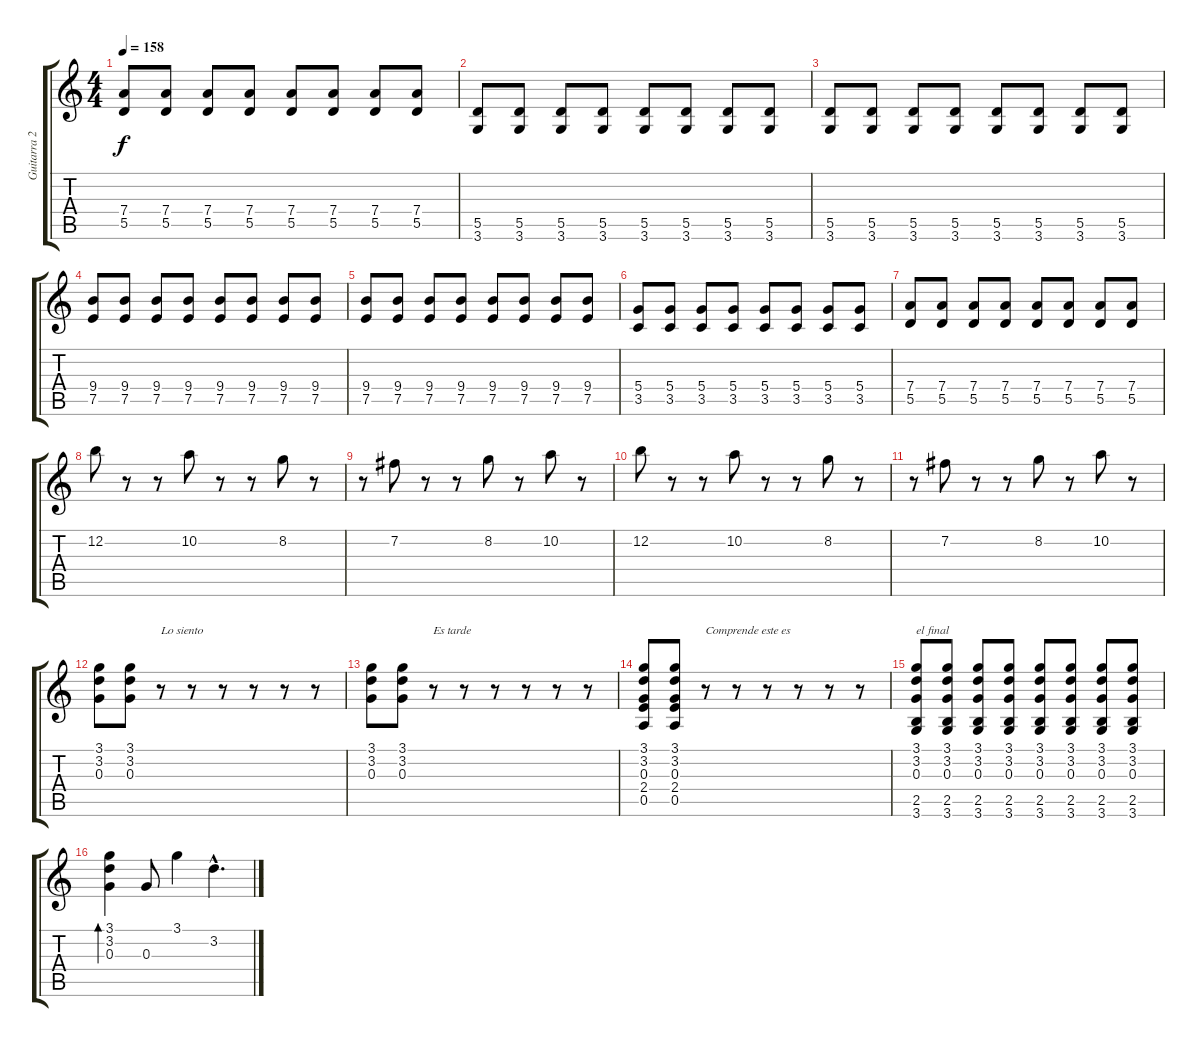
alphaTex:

\track ("Guitarra 2" "Guitarra 2") {instrument electricguitarmuted}
\staff {score tabs}
\tuning (E4 B3 G3 D3 A2 E2) {hide}
\ts (4 4)
\tempo 158
\clef g2
\ks c
(7.4 5.5).8{dy f} (7.4 5.5).8 (7.4 5.5).8 (7.4 5.5).8 (7.4 5.5).8 (7.4 5.5).8 (7.4 5.5).8 (7.4 5.5).8 |
(5.5 3.6).8 (5.5 3.6).8 (5.5 3.6).8 (5.5 3.6).8 (5.5 3.6).8 (5.5 3.6).8 (5.5 3.6).8 (5.5 3.6).8 |
(5.5 3.6).8 (5.5 3.6).8 (5.5 3.6).8 (5.5 3.6).8 (5.5 3.6).8 (5.5 3.6).8 (5.5 3.6).8 (5.5 3.6).8 |
(9.4 7.5).8 (9.4 7.5).8 (9.4 7.5).8 (9.4 7.5).8 (9.4 7.5).8 (9.4 7.5).8 (9.4 7.5).8 (9.4 7.5).8 |
(9.4 7.5).8 (9.4 7.5).8 (9.4 7.5).8 (9.4 7.5).8 (9.4 7.5).8 (9.4 7.5).8 (9.4 7.5).8 (9.4 7.5).8 |
(5.4 3.5).8 (5.4 3.5).8 (5.4 3.5).8 (5.4 3.5).8 (5.4 3.5).8 (5.4 3.5).8 (5.4 3.5).8 (5.4 3.5).8 |
(7.4 5.5).8 (7.4 5.5).8 (7.4 5.5).8 (7.4 5.5).8 (7.4 5.5).8 (7.4 5.5).8 (7.4 5.5).8 (7.4 5.5).8 |
12.2.8{volume 13 balance 16 instrument electricguitarclean} r.8 r.8 10.2.8 r.8 r.8 8.2.8 r.8 |
r.8 7.2.8 r.8 r.8 8.2.8 r.8 10.2.8 r.8 |
12.2.8 r.8 r.8 10.2.8 r.8 r.8 8.2.8 r.8 |
r.8 7.2.8 r.8 r.8 8.2.8 r.8 10.2.8 r.8 |
(3.1 3.2 0.3).8 (3.1 3.2 0.3).8 r.8{txt "Lo siento"} r.8 r.8 r.8 r.8 r.8 |
(3.1 3.2 0.3).8 (3.1 3.2 0.3).8 r.8{txt "Es tarde"} r.8 r.8 r.8 r.8 r.8 |
(3.1 3.2 0.3 2.4 0.5).8 (3.1 3.2 0.3 2.4 0.5).8 r.8{txt "Comprende este es"} r.8 r.8 r.8 r.8 r.8 |
(3.1 3.2 0.3 2.5 3.6).8{txt "el final"} (3.1 3.2 0.3 2.5 3.6).8 (3.1 3.2 0.3 2.5 3.6).8 (3.1 3.2 0.3 2.5 3.6).8 (3.1 3.2 0.3 2.5 3.6).8 (3.1 3.2 0.3 2.5 3.6).8 (3.1 3.2 0.3 2.5 3.6).8 (3.1 3.2 0.3 2.5 3.6).8 |
(3.1 3.2 0.3).4{bd 240} 0.3.8 3.1.4 3.2{hac}.4{d}
